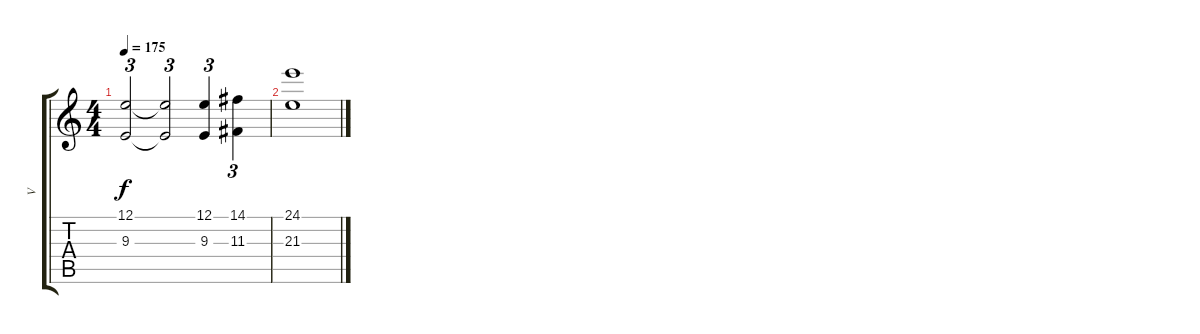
\track ("V" "V") {instrument altosax}
\staff {score tabs}
\tuning (E4 B3 G3 D3 A2 D2) {hide}
\ts (4 4)
\tempo 175
\clef g2
\ks c
(12.1 9.3).2{tu (3 2) dy f} (12.1{t} 9.3{t}).2{tu (3 2)} (12.1 9.3).4{tu (3 2)} (14.1 11.3).4{tu (3 2)} |
(24.1 21.3).1
